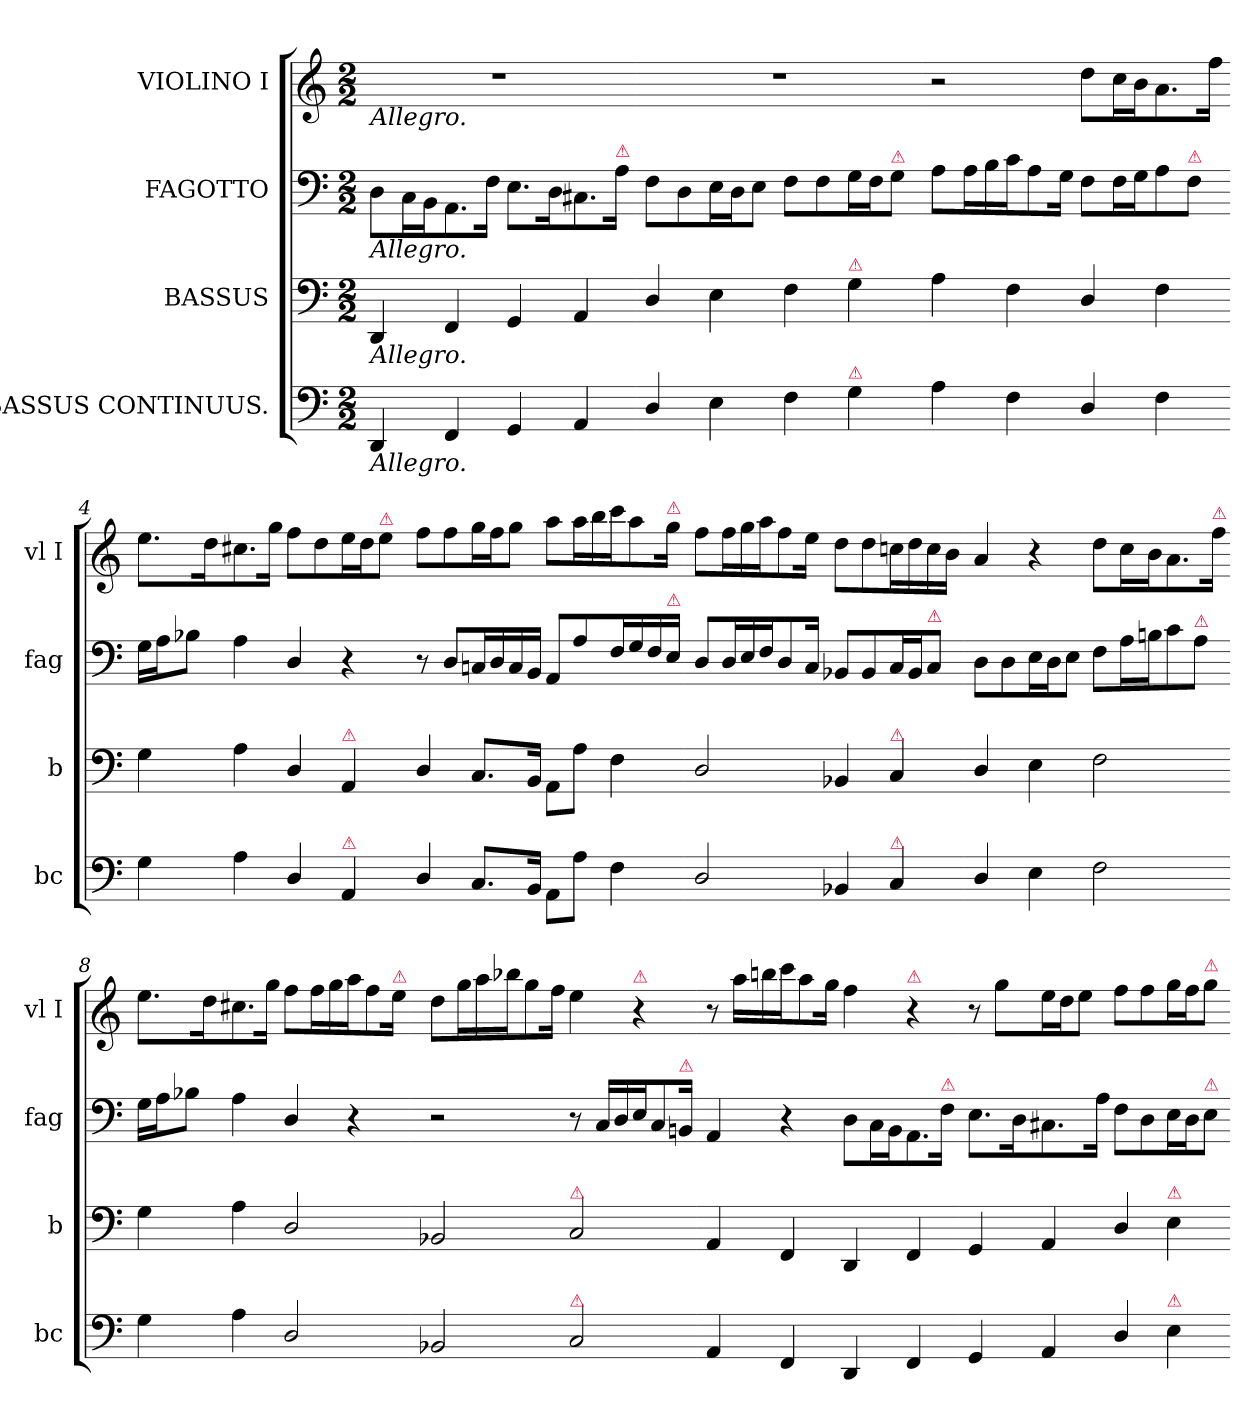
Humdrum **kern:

**kern	**kern	**kern	**kern
*part4	*part3	*part2	*part1
*staff4	*staff3	*staff2	*staff1
*I"BASSUS CONTINUUS.	*I"BASSUS	*I"FAGOTTO	*I"VIOLINO I
*I'bc	*I'b	*I'fag	*I'vl I
*clefF4	*clefF4	*clefF4	*clefG2
*k[]	*k[]	*k[]	*k[]
*M2/2	*M2/2	*M2/2	*M2/2
=1	=1	=1	=1
!	!	!	!LO:TX:b:i:t=Allegro.
!	!	!LO:TX:b:i:t=Allegro.	!
!	!LO:TX:b:i:t=Allegro.	!	!
!LO:TX:b:i:t=Allegro.	!	!	!
4DD/	4DD/	8D\L	1r
.	.	16C\L	.
.	.	16BB\J	.
4FF/	4FF/	8.AA\	.
.	.	16F\Jk	.
4GG/	4GG/	8.E\L	.
.	.	16D\K	.
4AA/	4AA/	8.C#X\	.
!	!	!LO:TX:a:color=crimson:t=⚠	!
.	.	16A\Jk	.
=2-	=2-	=2-	=2-
4D/	4D/	8F\L	1r
.	.	8D\	.
4E\	4E\	16E\L	.
.	.	16D\J	.
.	.	8E\J	.
4F\	4F\	8F\L	.
.	.	8F\	.
!	!LO:TX:a:color=crimson:t=⚠	!	!
!LO:TX:a:color=crimson:t=⚠	!	!	!
4G\	4G\	16G\L	.
.	.	16F\J	.
!	!	!LO:TX:a:color=crimson:t=⚠	!
.	.	8G\J	.
=3-	=3-	=3-	=3-
4A\	4A\	8A\L	2r
.	.	16A\L	.
.	.	16B\	.
4F\	4F\	16c\J	.
.	.	8A\	.
.	.	16G\Jk	.
4D/	4D/	8F\L	8dd\L
.	.	16F\L	16cc\L
.	.	16G\J	16b\J
4F\	4F\	8A\	8.a\
!	!	!LO:TX:a:color=crimson:t=⚠	!
.	.	8F\J	.
.	.	.	16ff\Jk
=4-	=4-	=4-	=4-
4G\	4G\	16G\LL	8.ee\L
.	.	16A\J	.
.	.	8B-X\J	.
.	.	.	16dd\K
4A\	4A\	4A\	8.cc#X\
.	.	.	16gg\Jk
4D/	4D/	4D/	8ff\L
.	.	.	8dd\
!	!LO:TX:a:color=crimson:t=⚠	!	!
!LO:TX:a:color=crimson:t=⚠	!	!	!
4AA/	4AA/	4r	16ee\L
.	.	.	16dd\J
!	!	!	!LO:TX:a:color=crimson:t=⚠
.	.	.	8ee\J
=5-	=5-	=5-	=5-
4D/	4D/	8r	8ff\L
.	.	8D/L	8ff\
8.C/L	8.C/L	16Cn/L	16gg\L
.	.	16D/	16ff\J
.	.	16C/	8gg\J
16BB/Jk	16BB/Jk	16BB/JJ	.
8AA\L	8AA\L	8AA/L	8aa\L
8A\J	8A\J	8A/	16aa\L
.	.	.	16bb\
4F\	4F\	16F/L	16ccc\J
.	.	16G/	8aa\
.	.	16F/	.
!	!	!	!LO:TX:a:color=crimson:t=⚠
!	!	!LO:TX:a:color=crimson:t=⚠	!
.	.	16E/JJ	16gg\Jk
=6-	=6-	=6-	=6-
2D/	2D/	8D/L	8ff\L
.	.	16D/L	16ff\L
.	.	16E/	16gg\
.	.	16F/J	16aa\J
.	.	8D/	8ff\
.	.	16C/Jk	16ee\Jk
4BB-X/	4BB-X/	8BB-X/L	8dd\L
.	.	8BB-/	8dd\
!	!LO:TX:a:color=crimson:t=⚠	!	!
!LO:TX:a:color=crimson:t=⚠	!	!	!
4C/	4C/	16C/L	16ccn\L
.	.	16BB-/J	16dd\
!	!	!LO:TX:a:color=crimson:t=⚠	!
.	.	8C/J	16cc\
.	.	.	16b\JJ
=7-	=7-	=7-	=7-
4D/	4D/	8D\L	4a/
.	.	8D\	.
4E\	4E\	16E\L	4r
.	.	16D\J	.
.	.	8E\J	.
2F\	2F\	8F\L	8dd\L
.	.	16A\L	16cc\L
.	.	16Bn\J	16b\J
.	.	8c\	8.a\
!	!	!LO:TX:a:color=crimson:t=⚠	!
.	.	8A\J	.
!	!	!	!LO:TX:a:color=crimson:t=⚠
.	.	.	16ff\Jk
=8-	=8-	=8-	=8-
4G\	4G\	16G\LL	8.ee\L
.	.	16A\J	.
.	.	8B-X\J	.
.	.	.	16dd\K
4A\	4A\	4A\	8.cc#X\
.	.	.	16gg\Jk
2D/	2D/	4D/	8ff\L
.	.	.	16ff\L
.	.	.	16gg\
.	.	4r	16aa\J
.	.	.	8ff\
!	!	!	!LO:TX:a:color=crimson:t=⚠
.	.	.	16ee\Jk
=9-	=9-	=9-	=9-
2BB-X/	2BB-X/	2r	8dd\L
.	.	.	16gg\L
.	.	.	16aa\
.	.	.	16bb-X\J
.	.	.	8gg\
.	.	.	16ff\Jk
!	!LO:TX:a:color=crimson:t=⚠	!	!
!LO:TX:a:color=crimson:t=⚠	!	!	!
2C/	2C/	8r	4ee\
.	.	16C/LL	.
.	.	16D/	.
!	!	!	!LO:TX:a:color=crimson:t=⚠
.	.	16E/J	4r
.	.	8C/	.
!	!	!LO:TX:a:color=crimson:t=⚠	!
.	.	16BBn/Jk	.
=10-	=10-	=10-	=10-
4AA/	4AA/	4AA/	8r
.	.	.	16aa\LL
.	.	.	16bbn\
4FF/	4FF/	4r	16ccc\J
.	.	.	8aa\
.	.	.	16gg\Jk
4DD/	4DD/	8D\L	4ff\
.	.	16C\L	.
.	.	16BB\J	.
!	!	!	!LO:TX:a:color=crimson:t=⚠
4FF/	4FF/	8.AA\	4r
!	!	!LO:TX:a:color=crimson:t=⚠	!
.	.	16F\Jk	.
=11-	=11-	=11-	=11-
4GG/	4GG/	8.E\L	8r
.	.	.	8gg\L
.	.	16D\K	.
4AA/	4AA/	8.C#X\	16ee\L
.	.	.	16dd\J
.	.	.	8ee\J
.	.	16A\Jk	.
4D/	4D/	8F\L	8ff\L
.	.	8D\	8ff\
!	!LO:TX:a:color=crimson:t=⚠	!	!
!LO:TX:a:color=crimson:t=⚠	!	!	!
4E\	4E\	16E\L	16gg\L
.	.	16D\J	16ff\J
!	!	!	!LO:TX:a:color=crimson:t=⚠
!	!	!LO:TX:a:color=crimson:t=⚠	!
.	.	8E\J	8gg\J
=-	=-	=-	=-
*-	*-	*-	*-
